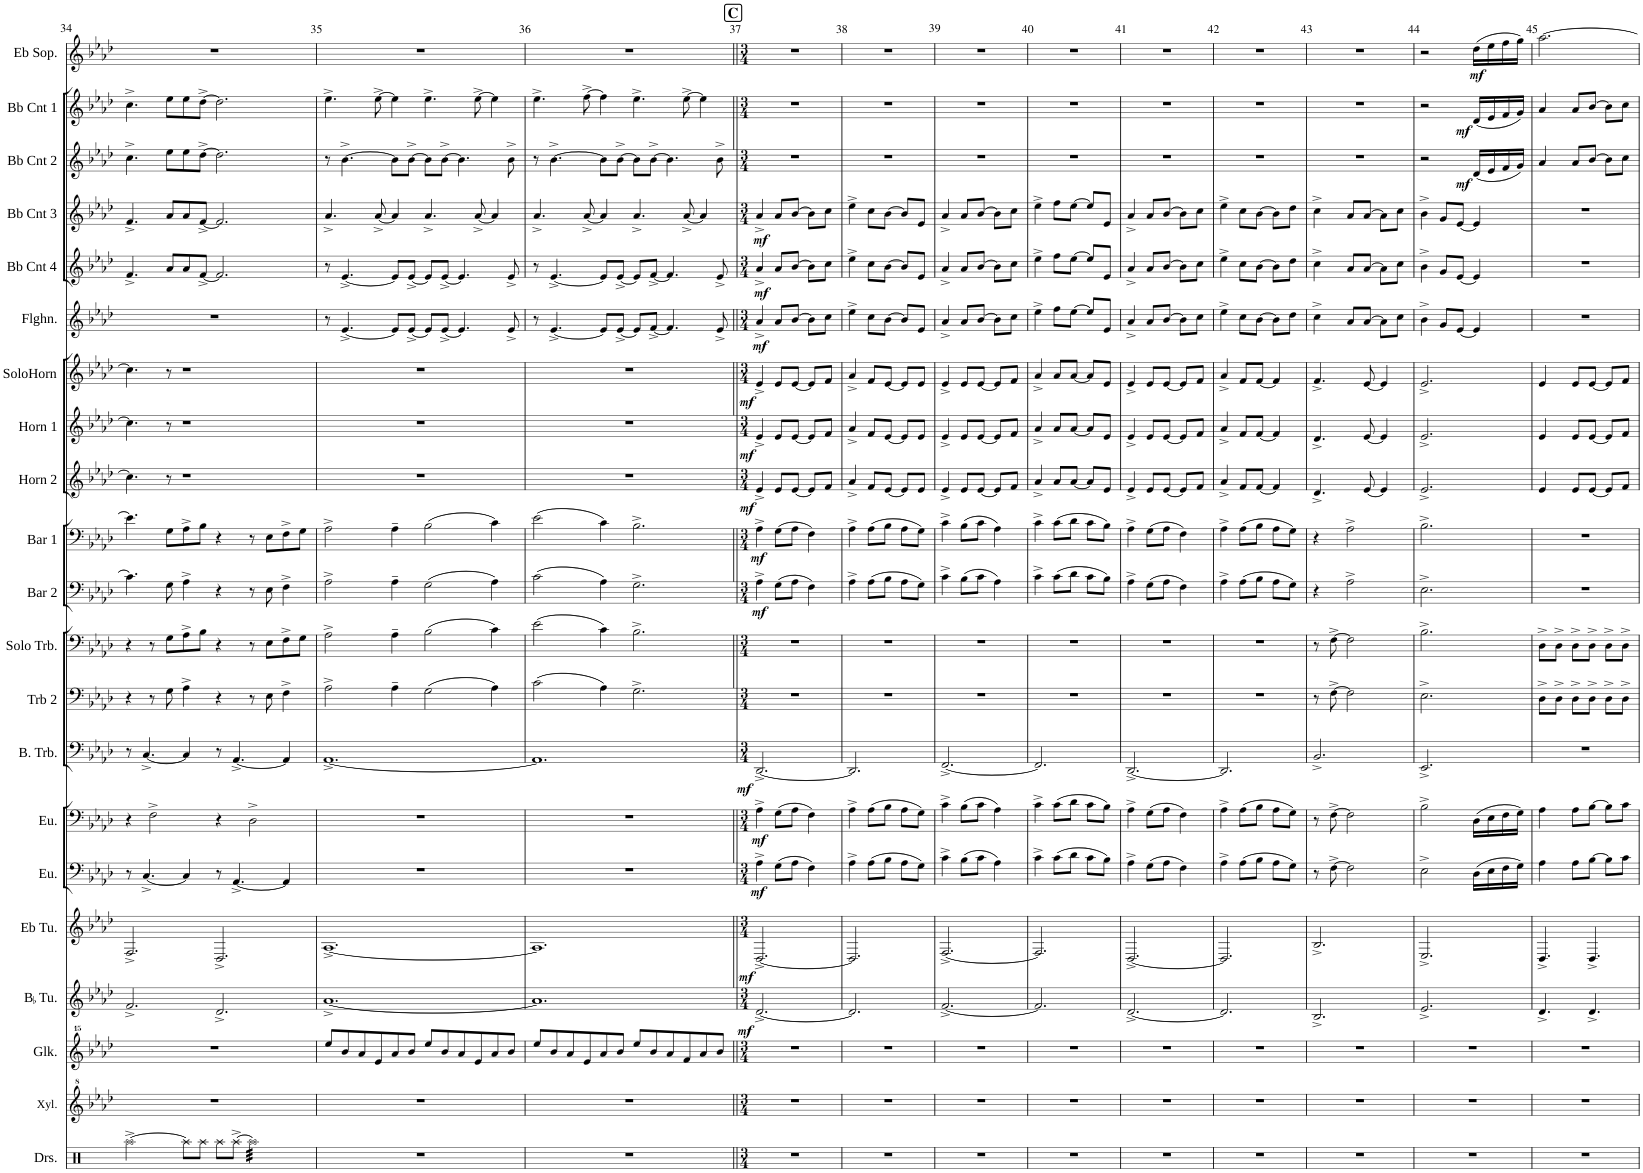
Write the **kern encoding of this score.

**kern	**kern	**kern	**kern	**dynam	**kern	**dynam	**kern	**dynam	**kern	**dynam	**kern	**dynam	**kern	**kern	**kern	**dynam	**kern	**dynam	**kern	**dynam	**kern	**dynam	**kern	**dynam	**kern	**dynam	**kern	**dynam	**kern	**dynam	**kern	**dynam	**kern	**dynam	**kern	**dynam
*part21	*part20	*part19	*part18	*part18	*part17	*part17	*part16	*part16	*part15	*part15	*part14	*part14	*part13	*part12	*part11	*part11	*part10	*part10	*part9	*part9	*part8	*part8	*part7	*part7	*part6	*part6	*part5	*part5	*part4	*part4	*part3	*part3	*part2	*part2	*part1	*part1
*staff21	*staff20	*staff19	*staff18	*staff18	*staff17	*staff17	*staff16	*staff16	*staff15	*staff15	*staff14	*staff14	*staff13	*staff12	*staff11	*staff11	*staff10	*staff10	*staff9	*staff9	*staff8	*staff8	*staff7	*staff7	*staff6	*staff6	*staff5	*staff5	*staff4	*staff4	*staff3	*staff3	*staff2	*staff2	*staff1	*staff1
*I"Drumset	*I"Xylophone	*I"Glockenspiel	*I"BaccidentalFlat Tuba	*	*I"Eb Tuba	*	*I"Euphonium	*	*I"Euphonium	*	*I"Bass Trombone	*	*I"Trombone 2	*I"Solo Trombone	*I"Baritone 2	*	*I"Baritone 1	*	*I"Horn 2	*	*I"Horn 1	*	*I"Solo Horn	*	*I"Flugelhorn	*	*I"Bb Cornet 4	*	*I"Bb Cornet 3	*	*I"Bb Cornet 2	*	*I"Bb Cornet 1	*	*I"Eb Soprano	*
*I'Drs.	*I'Xyl.	*I'Glk.	*I'BaccidentalFlat Tu.	*	*I'Eb Tu.	*	*I'Eu.	*	*I'Eu.	*	*I'B. Trb.	*	*I'Trb 2	*I'Solo Trb.	*I'Bar 2	*	*I'Bar 1	*	*I'Horn 2	*	*I'Horn 1	*	*I'SoloHorn	*	*I'Flghn.	*	*I'Bb Cnt 4	*	*I'Bb Cnt 3	*	*I'Bb Cnt 2	*	*I'Bb Cnt 1	*	*I'Eb Sop.	*
!!LO:PB:g=z
*clefX	*clefG^2	*clefG^^2	*clefG2	*	*clefG2	*	*clefF4	*	*clefF4	*	*clefF4	*	*clefF4	*clefF4	*clefF4	*	*clefF4	*	*clefG2	*	*clefG2	*	*clefG2	*	*clefG2	*	*clefG2	*	*clefG2	*	*clefG2	*	*clefG2	*	*clefG2	*
*	*	*	*	*	*	*	*	*	*	*	*	*	*	*	*ITrd4c7	*	*	*	*	*	*ITrd5c9	*	*ITrd1c2	*	*ITrd1c2	*	*ITrd1c2	*	*ITrd1c2	*	*ITrd1c2	*	*ITrd1c2	*	*ITrd1c2	*
*k[]	*k[b-e-a-d-]	*k[b-e-a-d-]	*k[b-e-a-d-]	*	*k[b-e-a-d-]	*	*k[b-e-a-d-]	*	*k[b-e-a-d-]	*	*k[b-e-a-d-]	*	*k[b-e-a-d-]	*k[b-e-a-d-]	*k[b-e-a-d-]	*	*k[b-e-a-d-]	*	*k[b-e-a-d-]	*	*k[b-e-a-d-]	*	*k[b-e-a-d-]	*	*k[b-e-a-d-]	*	*k[b-e-a-d-]	*	*k[b-e-a-d-]	*	*k[b-e-a-d-]	*	*k[b-e-a-d-]	*	*k[b-e-a-d-]	*
*M6/4	*M6/4	*M6/4	*M6/4	*	*M6/4	*	*M6/4	*	*M6/4	*	*M6/4	*	*M6/4	*M6/4	*M6/4	*	*M6/4	*	*M6/4	*	*M6/4	*	*M6/4	*	*M6/4	*	*M6/4	*	*M6/4	*	*M6/4	*	*M6/4	*	*M6/4	*
=34	=34	=34	=34	=34	=34	=34	=34	=34	=34	=34	=34	=34	=34	=34	=34	=34	=34	=34	=34	=34	=34	=34	=34	=34	=34	=34	=34	=34	=34	=34	=34	=34	=34	=34	=34	=34
[2Raa^\	1.r	1.r	2.f^/	.	2.F^/	.	8r	.	4r	.	8r	.	4r	4r	4.c\]	.	4.e-\]	.	4.cc\]	.	4.cc\]	.	4.cc\]	.	1.r	.	4.f^/	.	4.f^/	.	4.cc^\	.	4.cc^\	.	1.r	.
.	.	.	.	.	.	.	[4.C^/	.	.	.	[4.C^/	.	.	.	.	.	.	.	.	.	.	.	.	.	.	.	.	.	.	.	.	.	.	.	.	.
.	.	.	.	.	.	.	.	.	2F^\	.	.	.	8r	8r	.	.	.	.	.	.	.	.	.	.	.	.	.	.	.	.	.	.	.	.	.	.
.	.	.	.	.	.	.	.	.	.	.	.	.	8G\	8G\L	8G\	.	8G\L	.	8r	.	8r	.	8r	.	.	.	8a-/L	.	8a-/L	.	8ee-\L	.	8ee-\L	.	.	.
8Raa\L]	.	.	.	.	.	.	4C/]	.	.	.	4C/]	.	4A-^\	8A-^\	4A-^\	.	8A-^\	.	1r	.	1r	.	1r	.	.	.	8a-/	.	8a-/	.	8ee-\	.	8ee-\	.	.	.
8Raa\J	.	.	.	.	.	.	.	.	.	.	.	.	.	8B-\J	.	.	8B-\J	.	.	.	.	.	.	.	.	.	[8f^/J	.	[8f^/J	.	[8dd-^\J	.	[8dd-^\J	.	.	.
8Raa\L	.	.	2.d-^/	.	2.D-^/	.	8r	.	4r	.	8r	.	4r	4r	4r	.	4r	.	.	.	.	.	.	.	.	.	2.f/]	.	2.f/]	.	2.dd-\]	.	2.dd-\]	.	.	.
[8Raa^\J	.	.	.	.	.	.	[4.AA-^/	.	.	.	[4.AA-^/	.	.	.	.	.	.	.	.	.	.	.	.	.	.	.	.	.	.	.	.	.	.	.	.	.
*tremolo	*	*	*	*	*	*	*	*	*	*	*	*	*	*	*	*	*	*	*	*	*	*	*	*	*	*	*	*	*	*	*	*	*	*	*	*
32Raa\]LLL	.	.	.	.	.	.	.	.	2D-^\	.	.	.	8r	8r	8r	.	8r	.	.	.	.	.	.	.	.	.	.	.	.	.	.	.	.	.	.	.
32Raa\	.	.	.	.	.	.	.	.	.	.	.	.	.	.	.	.	.	.	.	.	.	.	.	.	.	.	.	.	.	.	.	.	.	.	.	.
32Raa\	.	.	.	.	.	.	.	.	.	.	.	.	.	.	.	.	.	.	.	.	.	.	.	.	.	.	.	.	.	.	.	.	.	.	.	.
32Raa\	.	.	.	.	.	.	.	.	.	.	.	.	.	.	.	.	.	.	.	.	.	.	.	.	.	.	.	.	.	.	.	.	.	.	.	.
32Raa\	.	.	.	.	.	.	.	.	.	.	.	.	8E-\	8E-\L	8E-\	.	8E-\L	.	.	.	.	.	.	.	.	.	.	.	.	.	.	.	.	.	.	.
32Raa\	.	.	.	.	.	.	.	.	.	.	.	.	.	.	.	.	.	.	.	.	.	.	.	.	.	.	.	.	.	.	.	.	.	.	.	.
32Raa\	.	.	.	.	.	.	.	.	.	.	.	.	.	.	.	.	.	.	.	.	.	.	.	.	.	.	.	.	.	.	.	.	.	.	.	.
32Raa\	.	.	.	.	.	.	.	.	.	.	.	.	.	.	.	.	.	.	.	.	.	.	.	.	.	.	.	.	.	.	.	.	.	.	.	.
32Raa\	.	.	.	.	.	.	4AA-/]	.	.	.	4AA-/]	.	4F^\	8F^\	4F^\	.	8F^\	.	.	.	.	.	.	.	.	.	.	.	.	.	.	.	.	.	.	.
32Raa\	.	.	.	.	.	.	.	.	.	.	.	.	.	.	.	.	.	.	.	.	.	.	.	.	.	.	.	.	.	.	.	.	.	.	.	.
32Raa\	.	.	.	.	.	.	.	.	.	.	.	.	.	.	.	.	.	.	.	.	.	.	.	.	.	.	.	.	.	.	.	.	.	.	.	.
32Raa\	.	.	.	.	.	.	.	.	.	.	.	.	.	.	.	.	.	.	.	.	.	.	.	.	.	.	.	.	.	.	.	.	.	.	.	.
32Raa\	.	.	.	.	.	.	.	.	.	.	.	.	.	8G\J	.	.	8G\J	.	.	.	.	.	.	.	.	.	.	.	.	.	.	.	.	.	.	.
32Raa\	.	.	.	.	.	.	.	.	.	.	.	.	.	.	.	.	.	.	.	.	.	.	.	.	.	.	.	.	.	.	.	.	.	.	.	.
32Raa\	.	.	.	.	.	.	.	.	.	.	.	.	.	.	.	.	.	.	.	.	.	.	.	.	.	.	.	.	.	.	.	.	.	.	.	.
32Raa\JJJ	.	.	.	.	.	.	.	.	.	.	.	.	.	.	.	.	.	.	.	.	.	.	.	.	.	.	.	.	.	.	.	.	.	.	.	.
*Xtremolo	*	*	*	*	*	*	*	*	*	*	*	*	*	*	*	*	*	*	*	*	*	*	*	*	*	*	*	*	*	*	*	*	*	*	*	*
=35	=35	=35	=35	=35	=35	=35	=35	=35	=35	=35	=35	=35	=35	=35	=35	=35	=35	=35	=35	=35	=35	=35	=35	=35	=35	=35	=35	=35	=35	=35	=35	=35	=35	=35	=35	=35
1.r	1.r	8eeee-/L	[1.a-^	.	[1.A-^	.	1.r	.	1.r	.	[1.AA-^	.	2A-^\	2A-^\	2A-^\	.	2A-^\	.	1.r	.	1.r	.	1.r	.	8r	.	8r	.	4.a-^/	.	8r	.	4.ee-^\	.	1.r	.
.	.	8bbb-/	.	.	.	.	.	.	.	.	.	.	.	.	.	.	.	.	.	.	.	.	.	.	[4.e-^/	.	[4.e-^/	.	.	.	[4.b-^\	.	.	.	.	.
.	.	8aaa-/	.	.	.	.	.	.	.	.	.	.	.	.	.	.	.	.	.	.	.	.	.	.	.	.	.	.	.	.	.	.	.	.	.	.
.	.	8eee-/	.	.	.	.	.	.	.	.	.	.	.	.	.	.	.	.	.	.	.	.	.	.	.	.	.	.	[8a-^/	.	.	.	[8ee-^\	.	.	.
.	.	8aaa-/	.	.	.	.	.	.	.	.	.	.	4A-~\	4A-~\	4A-~\	.	4A-~\	.	.	.	.	.	.	.	8e-/L]	.	8e-/L]	.	4a-/]	.	8b-\L]	.	4ee-\]	.	.	.
.	.	8bbb-/J	.	.	.	.	.	.	.	.	.	.	.	.	.	.	.	.	.	.	.	.	.	.	[8e-^/J	.	[8e-^/J	.	.	.	[8b-^\J	.	.	.	.	.
.	.	8eeee-/L	.	.	.	.	.	.	.	.	.	.	(2G\	(2B-\	(2G\	.	(2B-\	.	.	.	.	.	.	.	8e-/L]	.	8e-/L]	.	4.a-^/	.	8b-\L]	.	4.ee-^\	.	.	.
.	.	8bbb-/	.	.	.	.	.	.	.	.	.	.	.	.	.	.	.	.	.	.	.	.	.	.	[8e-^/J	.	[8e-^/J	.	.	.	[8b-^\J	.	.	.	.	.
.	.	8aaa-/	.	.	.	.	.	.	.	.	.	.	.	.	.	.	.	.	.	.	.	.	.	.	4.e-/]	.	4.e-/]	.	.	.	4.b-\]	.	.	.	.	.
.	.	8eee-/	.	.	.	.	.	.	.	.	.	.	.	.	.	.	.	.	.	.	.	.	.	.	.	.	.	.	[8a-^/	.	.	.	[8ee-^\	.	.	.
.	.	8aaa-/	.	.	.	.	.	.	.	.	.	.	4A-\)	4c\)	4A-\)	.	4c\)	.	.	.	.	.	.	.	.	.	.	.	4a-/]	.	.	.	4ee-\]	.	.	.
.	.	8bbb-/J	.	.	.	.	.	.	.	.	.	.	.	.	.	.	.	.	.	.	.	.	.	.	8e-^/	.	8e-^/	.	.	.	8b-^\	.	.	.	.	.
=36	=36	=36	=36	=36	=36	=36	=36	=36	=36	=36	=36	=36	=36	=36	=36	=36	=36	=36	=36	=36	=36	=36	=36	=36	=36	=36	=36	=36	=36	=36	=36	=36	=36	=36	=36	=36
1.r	1.r	8eeee-/L	1.a-]	.	1.A-]	.	1.r	.	1.r	.	1.AA-]	.	(2c\	(2e-\	(2c\	.	(2e-\	.	1.r	.	1.r	.	1.r	.	8r	.	8r	.	4.a-^/	.	8r	.	4.ee-^\	.	1.r	.
.	.	8bbb-/	.	.	.	.	.	.	.	.	.	.	.	.	.	.	.	.	.	.	.	.	.	.	[4.e-^/	.	[4.e-^/	.	.	.	[4.b-^\	.	.	.	.	.
.	.	8aaa-/	.	.	.	.	.	.	.	.	.	.	.	.	.	.	.	.	.	.	.	.	.	.	.	.	.	.	.	.	.	.	.	.	.	.
.	.	8eee-/	.	.	.	.	.	.	.	.	.	.	.	.	.	.	.	.	.	.	.	.	.	.	.	.	.	.	[8a-^/	.	.	.	[8ff^\	.	.	.
.	.	8aaa-/	.	.	.	.	.	.	.	.	.	.	4A-\)	4c\)	4A-\)	.	4c\)	.	.	.	.	.	.	.	8e-/L]	.	8e-/L]	.	4a-/]	.	8b-\L]	.	4ff\]	.	.	.
.	.	8bbb-/J	.	.	.	.	.	.	.	.	.	.	.	.	.	.	.	.	.	.	.	.	.	.	[8e-^/J	.	[8e-^/J	.	.	.	[8b-^\J	.	.	.	.	.
.	.	8eeee-/L	.	.	.	.	.	.	.	.	.	.	2.G^\	2.B-^\	2.G^\	.	2.B-^\	.	.	.	.	.	.	.	8e-/L]	.	8e-/L]	.	4.a-^/	.	8b-\L]	.	4.ee-^\	.	.	.
.	.	8bbb-/	.	.	.	.	.	.	.	.	.	.	.	.	.	.	.	.	.	.	.	.	.	.	[8f^/J	.	[8f^/J	.	.	.	[8b-^\J	.	.	.	.	.
.	.	8aaa-/	.	.	.	.	.	.	.	.	.	.	.	.	.	.	.	.	.	.	.	.	.	.	4.f/]	.	4.f/]	.	.	.	4.b-\]	.	.	.	.	.
.	.	8fff/	.	.	.	.	.	.	.	.	.	.	.	.	.	.	.	.	.	.	.	.	.	.	.	.	.	.	[8a-^/	.	.	.	[8ee-^\	.	.	.
.	.	8aaa-/	.	.	.	.	.	.	.	.	.	.	.	.	.	.	.	.	.	.	.	.	.	.	.	.	.	.	4a-/]	.	.	.	4ee-\]	.	.	.
.	.	8bbb-/J	.	.	.	.	.	.	.	.	.	.	.	.	.	.	.	.	.	.	.	.	.	.	8e-^/	.	8e-^/	.	.	.	8b-^\	.	.	.	.	.
!!LO:REH:place=s1:a:B:cj:fs=14:t=C
=37||	=37||	=37||	=37||	=37||	=37||	=37||	=37||	=37||	=37||	=37||	=37||	=37||	=37||	=37||	=37||	=37||	=37||	=37||	=37||	=37||	=37||	=37||	=37||	=37||	=37||	=37||	=37||	=37||	=37||	=37||	=37||	=37||	=37||	=37||	=37||	=37||
*M3/4	*M3/4	*M3/4	*M3/4	*	*M3/4	*	*M3/4	*	*M3/4	*	*M3/4	*	*M3/4	*M3/4	*M3/4	*	*M3/4	*	*M3/4	*	*M3/4	*	*M3/4	*	*M3/4	*	*M3/4	*	*M3/4	*	*M3/4	*	*M3/4	*	*M3/4	*
!	!	!	!	!LO:DY:b	!	!LO:DY:b	!	!LO:DY:b	!	!LO:DY:b	!	!LO:DY:b	!	!	!	!LO:DY:b	!	!LO:DY:b	!	!LO:DY:b	!	!LO:DY:b	!	!LO:DY:b	!	!LO:DY:b	!	!LO:DY:b	!	!LO:DY:b	!	!	!	!	!	!
2.r	2.r	2.r	[2.d-^/	mf	[2.D-^/	mf	4A-^\	mf	4A-^\	mf	[2.DD-^/	mf	2.r	2.r	4A-^\	mf	4A-^\	mf	4e-^/	mf	4e-^/	mf	4e-^/	mf	4a-^/	mf	4a-^/	mf	4a-^/	mf	2.r	.	2.r	.	2.r	.
.	.	.	.	.	.	.	(8G\L	.	(8G\L	.	.	.	.	.	(8G\L	.	(8G\L	.	8e-/L	.	8e-/L	.	8e-/L	.	8a-/L	.	8a-/L	.	8a-/L	.	.	.	.	.	.	.
.	.	.	.	.	.	.	8A-\J	.	8A-\J	.	.	.	.	.	8A-\J	.	8A-\J	.	[8e-/J	.	[8e-/J	.	[8e-/J	.	[8b-/J	.	[8b-/J	.	[8b-/J	.	.	.	.	.	.	.
.	.	.	.	.	.	.	4F\)	.	4F\)	.	.	.	.	.	4F\)	.	4F\)	.	8e-/L]	.	8e-/L]	.	8e-/L]	.	8b-\L]	.	8b-\L]	.	8b-\L]	.	.	.	.	.	.	.
.	.	.	.	.	.	.	.	.	.	.	.	.	.	.	.	.	.	.	8f/J	.	8f/J	.	8f/J	.	8cc\J	.	8cc\J	.	8cc\J	.	.	.	.	.	.	.
=38	=38	=38	=38	=38	=38	=38	=38	=38	=38	=38	=38	=38	=38	=38	=38	=38	=38	=38	=38	=38	=38	=38	=38	=38	=38	=38	=38	=38	=38	=38	=38	=38	=38	=38	=38	=38
2.r	2.r	2.r	2.d-/]	.	2.D-/]	.	4A-^\	.	4A-^\	.	2.DD-/]	.	2.r	2.r	4A-^\	.	4A-^\	.	4a-^/	.	4a-^/	.	4a-^/	.	4ee-^\	.	4ee-^\	.	4ee-^\	.	2.r	.	2.r	.	2.r	.
.	.	.	.	.	.	.	(8A-\L	.	(8A-\L	.	.	.	.	.	(8A-\L	.	(8A-\L	.	8f/L	.	8f/L	.	8f/L	.	8cc\L	.	8cc\L	.	8cc\L	.	.	.	.	.	.	.
.	.	.	.	.	.	.	8B-\J	.	8B-\J	.	.	.	.	.	8B-\J	.	8B-\J	.	[8e-/J	.	[8e-/J	.	[8e-/J	.	[8b-\J	.	[8b-\J	.	[8b-\J	.	.	.	.	.	.	.
.	.	.	.	.	.	.	8A-\L	.	8A-\L	.	.	.	.	.	8A-\L	.	8A-\L	.	8e-/L]	.	8e-/L]	.	8e-/L]	.	8b-/L]	.	8b-/L]	.	8b-/L]	.	.	.	.	.	.	.
.	.	.	.	.	.	.	8G\J)	.	8G\J)	.	.	.	.	.	8G\J)	.	8G\J)	.	8e-/J	.	8e-/J	.	8e-/J	.	8e-/J	.	8e-/J	.	8e-/J	.	.	.	.	.	.	.
=39	=39	=39	=39	=39	=39	=39	=39	=39	=39	=39	=39	=39	=39	=39	=39	=39	=39	=39	=39	=39	=39	=39	=39	=39	=39	=39	=39	=39	=39	=39	=39	=39	=39	=39	=39	=39
2.r	2.r	2.r	[2.f^/	.	[2.F^/	.	4c^\	.	4c^\	.	[2.FF^/	.	2.r	2.r	4c^\	.	4c^\	.	4e-^/	.	4e-^/	.	4e-^/	.	4a-^/	.	4a-^/	.	4a-^/	.	2.r	.	2.r	.	2.r	.
.	.	.	.	.	.	.	(8B-\L	.	(8B-\L	.	.	.	.	.	(8B-\L	.	(8B-\L	.	8e-/L	.	8e-/L	.	8e-/L	.	8a-/L	.	8a-/L	.	8a-/L	.	.	.	.	.	.	.
.	.	.	.	.	.	.	8c\J	.	8c\J	.	.	.	.	.	8c\J	.	8c\J	.	[8e-/J	.	[8e-/J	.	[8e-/J	.	[8b-/J	.	[8b-/J	.	[8b-/J	.	.	.	.	.	.	.
.	.	.	.	.	.	.	4A-\)	.	4A-\)	.	.	.	.	.	4A-\)	.	4A-\)	.	8e-/L]	.	8e-/L]	.	8e-/L]	.	8b-\L]	.	8b-\L]	.	8b-\L]	.	.	.	.	.	.	.
.	.	.	.	.	.	.	.	.	.	.	.	.	.	.	.	.	.	.	8f/J	.	8f/J	.	8f/J	.	8cc\J	.	8cc\J	.	8cc\J	.	.	.	.	.	.	.
=40	=40	=40	=40	=40	=40	=40	=40	=40	=40	=40	=40	=40	=40	=40	=40	=40	=40	=40	=40	=40	=40	=40	=40	=40	=40	=40	=40	=40	=40	=40	=40	=40	=40	=40	=40	=40
2.r	2.r	2.r	2.f/]	.	2.F/]	.	4c^\	.	4c^\	.	2.FF/]	.	2.r	2.r	4c^\	.	4c^\	.	4a-^/	.	4a-^/	.	4a-^/	.	4ee-^\	.	4ee-^\	.	4ee-^\	.	2.r	.	2.r	.	2.r	.
.	.	.	.	.	.	.	(8c\L	.	(8c\L	.	.	.	.	.	(8c\L	.	(8c\L	.	8a-/L	.	8a-/L	.	8a-/L	.	8ff\L	.	8ff\L	.	8ff\L	.	.	.	.	.	.	.
.	.	.	.	.	.	.	8d-\J	.	8d-\J	.	.	.	.	.	8d-\J	.	8d-\J	.	[8a-/J	.	[8a-/J	.	[8a-/J	.	[8ee-\J	.	[8ee-\J	.	[8ee-\J	.	.	.	.	.	.	.
.	.	.	.	.	.	.	8c\L	.	8c\L	.	.	.	.	.	8c\L	.	8c\L	.	8a-/L]	.	8a-/L]	.	8a-/L]	.	8ee-/L]	.	8ee-/L]	.	8ee-/L]	.	.	.	.	.	.	.
.	.	.	.	.	.	.	8B-\J)	.	8B-\J)	.	.	.	.	.	8B-\J)	.	8B-\J)	.	8e-/J	.	8e-/J	.	8e-/J	.	8e-/J	.	8e-/J	.	8e-/J	.	.	.	.	.	.	.
=41	=41	=41	=41	=41	=41	=41	=41	=41	=41	=41	=41	=41	=41	=41	=41	=41	=41	=41	=41	=41	=41	=41	=41	=41	=41	=41	=41	=41	=41	=41	=41	=41	=41	=41	=41	=41
2.r	2.r	2.r	[2.d-^/	.	[2.D-^/	.	4A-^\	.	4A-^\	.	[2.DD-^/	.	2.r	2.r	4A-^\	.	4A-^\	.	4e-^/	.	4e-^/	.	4e-^/	.	4a-^/	.	4a-^/	.	4a-^/	.	2.r	.	2.r	.	2.r	.
.	.	.	.	.	.	.	(8G\L	.	(8G\L	.	.	.	.	.	(8G\L	.	(8G\L	.	8e-/L	.	8e-/L	.	8e-/L	.	8a-/L	.	8a-/L	.	8a-/L	.	.	.	.	.	.	.
.	.	.	.	.	.	.	8A-\J	.	8A-\J	.	.	.	.	.	8A-\J	.	8A-\J	.	[8e-/J	.	[8e-/J	.	[8e-/J	.	[8b-/J	.	[8b-/J	.	[8b-/J	.	.	.	.	.	.	.
.	.	.	.	.	.	.	4F\)	.	4F\)	.	.	.	.	.	4F\)	.	4F\)	.	8e-/L]	.	8e-/L]	.	8e-/L]	.	8b-\L]	.	8b-\L]	.	8b-\L]	.	.	.	.	.	.	.
.	.	.	.	.	.	.	.	.	.	.	.	.	.	.	.	.	.	.	8f/J	.	8f/J	.	8f/J	.	8cc\J	.	8cc\J	.	8cc\J	.	.	.	.	.	.	.
=42	=42	=42	=42	=42	=42	=42	=42	=42	=42	=42	=42	=42	=42	=42	=42	=42	=42	=42	=42	=42	=42	=42	=42	=42	=42	=42	=42	=42	=42	=42	=42	=42	=42	=42	=42	=42
2.r	2.r	2.r	2.d-/]	.	2.D-/]	.	4A-^\	.	4A-^\	.	2.DD-/]	.	2.r	2.r	4A-^\	.	4A-^\	.	4a-^/	.	4a-^/	.	4a-^/	.	4ee-^\	.	4ee-^\	.	4ee-^\	.	2.r	.	2.r	.	2.r	.
.	.	.	.	.	.	.	(8A-\L	.	(8A-\L	.	.	.	.	.	(8A-\L	.	(8A-\L	.	8f/L	.	8f/L	.	8f/L	.	8cc\L	.	8cc\L	.	8cc\L	.	.	.	.	.	.	.
.	.	.	.	.	.	.	8B-\J	.	8B-\J	.	.	.	.	.	8B-\J	.	8B-\J	.	[8f/J	.	[8f/J	.	[8f/J	.	[8b-\J	.	[8b-\J	.	[8b-\J	.	.	.	.	.	.	.
.	.	.	.	.	.	.	8A-\L	.	8A-\L	.	.	.	.	.	8A-\L	.	8A-\L	.	4f/]	.	4f/]	.	4f/]	.	8b-\L]	.	8b-\L]	.	8b-\L]	.	.	.	.	.	.	.
.	.	.	.	.	.	.	8G\J)	.	8G\J)	.	.	.	.	.	8G\J)	.	8G\J)	.	.	.	.	.	.	.	8dd-\J	.	8dd-\J	.	8dd-\J	.	.	.	.	.	.	.
=43	=43	=43	=43	=43	=43	=43	=43	=43	=43	=43	=43	=43	=43	=43	=43	=43	=43	=43	=43	=43	=43	=43	=43	=43	=43	=43	=43	=43	=43	=43	=43	=43	=43	=43	=43	=43
2.r	2.r	2.r	2.B-^/	.	2.B-^/	.	8r	.	8r	.	2.BB-^/	.	8r	8r	4r	.	4r	.	4.d-^/	.	4.d-^/	.	4.f^/	.	4cc^\	.	4cc^\	.	4cc^\	.	2.r	.	2.r	.	2.r	.
.	.	.	.	.	.	.	[8F^\	.	[8F^\	.	.	.	[8F^\	[8F^\	.	.	.	.	.	.	.	.	.	.	.	.	.	.	.	.	.	.	.	.	.	.
.	.	.	.	.	.	.	2F\]	.	2F\]	.	.	.	2F\]	2F\]	2A-^\	.	2A-^\	.	.	.	.	.	.	.	8a-/L	.	8a-/L	.	8a-/L	.	.	.	.	.	.	.
.	.	.	.	.	.	.	.	.	.	.	.	.	.	.	.	.	.	.	[8e-/	.	[8e-/	.	[8e-/	.	[8a-/J	.	[8a-/J	.	[8a-/J	.	.	.	.	.	.	.
.	.	.	.	.	.	.	.	.	.	.	.	.	.	.	.	.	.	.	4e-/]	.	4e-/]	.	4e-/]	.	8a-\L]	.	8a-\L]	.	8a-\L]	.	.	.	.	.	.	.
.	.	.	.	.	.	.	.	.	.	.	.	.	.	.	.	.	.	.	.	.	.	.	.	.	8cc\J	.	8cc\J	.	8cc\J	.	.	.	.	.	.	.
=44	=44	=44	=44	=44	=44	=44	=44	=44	=44	=44	=44	=44	=44	=44	=44	=44	=44	=44	=44	=44	=44	=44	=44	=44	=44	=44	=44	=44	=44	=44	=44	=44	=44	=44	=44	=44
2.r	2.r	2.r	2.e-^/	.	2.E-^/	.	2E-^\	.	2B-^\	.	2.EE-^/	.	2.E-^\	2.B-^\	2.E-^\	.	2.B-^\	.	2.e-^/	.	2.e-^/	.	2.e-^/	.	4b-^\	.	4b-^\	.	4b-^\	.	2r	.	2r	.	2r	.
.	.	.	.	.	.	.	.	.	.	.	.	.	.	.	.	.	.	.	.	.	.	.	.	.	8g/L	.	8g/L	.	8g/L	.	.	.	.	.	.	.
.	.	.	.	.	.	.	.	.	.	.	.	.	.	.	.	.	.	.	.	.	.	.	.	.	[8e-/J	.	[8e-/J	.	[8e-/J	.	.	.	.	.	.	.
!	!	!	!	!	!	!	!	!	!	!	!	!	!	!	!	!	!	!	!	!	!	!	!	!	!	!	!	!	!	!	!	!LO:DY:b	!	!LO:DY:b	!	!LO:DY:b
.	.	.	.	.	.	.	(16D-\LL	.	(16D-\LL	.	.	.	.	.	.	.	.	.	.	.	.	.	.	.	4e-/]	.	4e-/]	.	4e-/]	.	(16d-/LL	mf	(16d-/LL	mf	(16dd-\LL	mf
.	.	.	.	.	.	.	16E-\	.	16E-\	.	.	.	.	.	.	.	.	.	.	.	.	.	.	.	.	.	.	.	.	.	16e-/	.	16e-/	.	16ee-\	.
.	.	.	.	.	.	.	16F\	.	16F\	.	.	.	.	.	.	.	.	.	.	.	.	.	.	.	.	.	.	.	.	.	16f/	.	16f/	.	16ff\	.
.	.	.	.	.	.	.	16G\JJ)	.	16G\JJ)	.	.	.	.	.	.	.	.	.	.	.	.	.	.	.	.	.	.	.	.	.	16g/JJ)	.	16g/JJ)	.	16gg\JJ)	.
=45	=45	=45	=45	=45	=45	=45	=45	=45	=45	=45	=45	=45	=45	=45	=45	=45	=45	=45	=45	=45	=45	=45	=45	=45	=45	=45	=45	=45	=45	=45	=45	=45	=45	=45	=45	=45
2.r	2.r	2.r	4.d-^/	.	4.D-^/	.	4A-\	.	4A-\	.	2.r	.	8D-^\L	8D-^\L	2.r	.	2.r	.	4e-/	.	4e-/	.	4e-/	.	2.r	.	2.r	.	2.r	.	4a-/	.	4a-/	.	[2.aa-\	.
.	.	.	.	.	.	.	.	.	.	.	.	.	8D-^\J	8D-^\J	.	.	.	.	.	.	.	.	.	.	.	.	.	.	.	.	.	.	.	.	.	.
.	.	.	.	.	.	.	8A-\L	.	8A-\L	.	.	.	8D-^\L	8D-^\L	.	.	.	.	8e-/L	.	8e-/L	.	8e-/L	.	.	.	.	.	.	.	8a-/L	.	8a-/L	.	.	.
.	.	.	4.d-^/	.	4.D-^/	.	[8B-\J	.	[8B-\J	.	.	.	8D-^\J	8D-^\J	.	.	.	.	[8e-/J	.	[8e-/J	.	[8e-/J	.	.	.	.	.	.	.	[8b-/J	.	[8b-/J	.	.	.
.	.	.	.	.	.	.	8B-\L]	.	8B-\L]	.	.	.	8D-^\L	8D-^\L	.	.	.	.	8e-/L]	.	8e-/L]	.	8e-/L]	.	.	.	.	.	.	.	8b-\L]	.	8b-\L]	.	.	.
.	.	.	.	.	.	.	8c\J	.	8c\J	.	.	.	8D-^\J	8D-^\J	.	.	.	.	8f/J	.	8f/J	.	8f/J	.	.	.	.	.	.	.	8cc\J	.	8cc\J	.	.	.
=	=	=	=	=	=	=	=	=	=	=	=	=	=	=	=	=	=	=	=	=	=	=	=	=	=	=	=	=	=	=	=	=	=	=	=	=
*-	*-	*-	*-	*-	*-	*-	*-	*-	*-	*-	*-	*-	*-	*-	*-	*-	*-	*-	*-	*-	*-	*-	*-	*-	*-	*-	*-	*-	*-	*-	*-	*-	*-	*-	*-	*-
